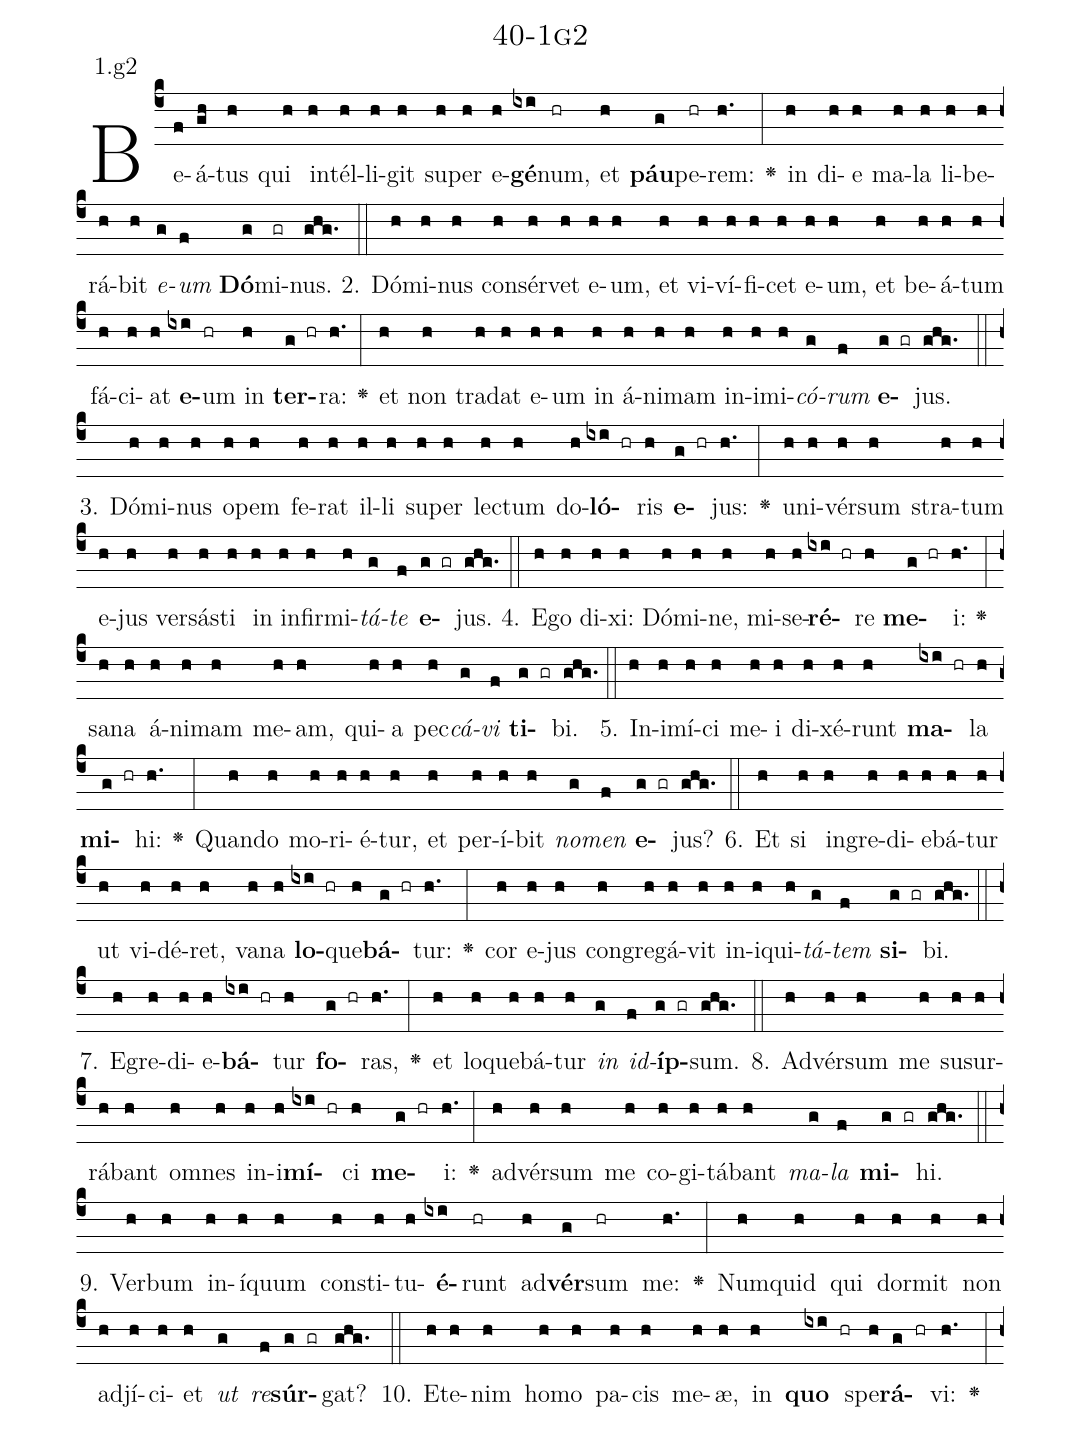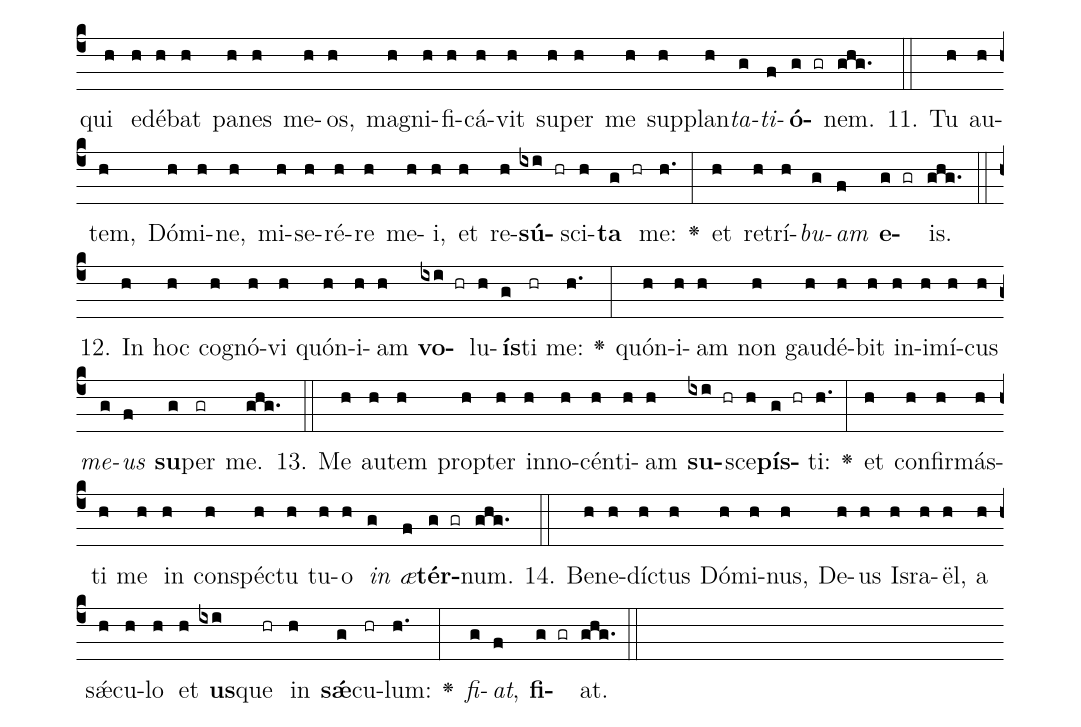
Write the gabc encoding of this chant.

name: 40-1g2;
annotation: 1.g2;
%%
(c4)Be(f)á(gh)tus(h) qui(h) in(h)tél(h)li(h)git(h) su(h)per(h) e(h)<b>gé</b>(ixi)num,(hr) et(h) <b>páu</b>(g)pe(hr)rem:(h.) <v>\greheightstar</v>(:) in(h) di(h)e(h) ma(h)la(h) li(h)be(h)rá(h)bit(h) <i>e</i>(g)<i>um</i>(f) <b>Dó</b>(g)mi(gr)nus.(ghg.) (::)
2. Dó(h)mi(h)nus(h) con(h)sér(h)vet(h) e(h)um,(h) et(h) vi(h)ví(h)fi(h)cet(h) e(h)um,(h) et(h) be(h)á(h)tum(h) fá(h)ci(h)at(h) <b>e</b>(ixi)um(hr) in(h) <b>ter</b>(g hr)ra:(h.) <v>\greheightstar</v>(:) et(h) non(h) tra(h)dat(h) e(h)um(h) in(h) á(h)ni(h)mam(h) in(h)i(h)mi(h)<i>có</i>(g)<i>rum</i>(f) <b>e</b>(g gr)jus.(ghg.) (::)
3. Dó(h)mi(h)nus(h) o(h)pem(h) fe(h)rat(h) il(h)li(h) su(h)per(h) lec(h)tum(h) do(h)<b>ló</b>(ixi hr)ris(h) <b>e</b>(g hr)jus:(h.) <v>\greheightstar</v>(:) u(h)ni(h)vér(h)sum(h) stra(h)tum(h) e(h)jus(h) ver(h)sás(h)ti(h) in(h) in(h)fir(h)mi(h)<i>tá</i>(g)<i>te</i>(f) <b>e</b>(g gr)jus.(ghg.) (::)
4. E(h)go(h) di(h)xi:(h) Dó(h)mi(h)ne,(h) mi(h)se(h)<b>ré</b>(ixi hr)re(h) <b>me</b>(g hr)i:(h.) <v>\greheightstar</v>(:) sa(h)na(h) á(h)ni(h)mam(h) me(h)am,(h) qui(h)a(h) pec(h)<i>cá</i>(g)<i>vi</i>(f) <b>ti</b>(g gr)bi.(ghg.) (::)
5. In(h)i(h)mí(h)ci(h) me(h)i(h) di(h)xé(h)runt(h) <b>ma</b>(ixi hr)la(h) <b>mi</b>(g hr)hi:(h.) <v>\greheightstar</v>(:) Quan(h)do(h) mo(h)ri(h)é(h)tur,(h) et(h) per(h)í(h)bit(h) <i>no</i>(g)<i>men</i>(f) <b>e</b>(g gr)jus?(ghg.) (::)
6. Et(h) si(h) in(h)gre(h)di(h)e(h)bá(h)tur(h) ut(h) vi(h)dé(h)ret,(h) va(h)na(h) <b>lo</b>(ixi hr)que(h)<b>bá</b>(g hr)tur:(h.) <v>\greheightstar</v>(:) cor(h) e(h)jus(h) con(h)gre(h)gá(h)vit(h) in(h)i(h)qui(h)<i>tá</i>(g)<i>tem</i>(f) <b>si</b>(g gr)bi.(ghg.) (::)
7. E(h)gre(h)di(h)e(h)<b>bá</b>(ixi hr)tur(h) <b>fo</b>(g hr)ras,(h.) <v>\greheightstar</v>(:) et(h) lo(h)que(h)bá(h)tur(h) <i>in</i>(g) <i>id</i>(f)<b>íp</b>(g gr)sum.(ghg.) (::)
8. Ad(h)vér(h)sum(h) me(h) su(h)sur(h)rá(h)bant(h) om(h)nes(h) in(h)i(h)<b>mí</b>(ixi hr)ci(h) <b>me</b>(g hr)i:(h.) <v>\greheightstar</v>(:) ad(h)vér(h)sum(h) me(h) co(h)gi(h)tá(h)bant(h) <i>ma</i>(g)<i>la</i>(f) <b>mi</b>(g gr)hi.(ghg.) (::)
9. Ver(h)bum(h) in(h)í(h)quum(h) con(h)sti(h)tu(h)<b>é</b>(ixi)runt(hr) ad(h)<b>vér</b>(g)sum(hr) me:(h.) <v>\greheightstar</v>(:) Num(h)quid(h) qui(h) dor(h)mit(h) non(h) ad(h)jí(h)ci(h)et(h) <i>ut</i>(g) <i>re</i>(f)<b>súr</b>(g gr)gat?(ghg.) (::)
10. Et(h)e(h)nim(h) ho(h)mo(h) pa(h)cis(h) me(h)æ,(h) in(h) <b>quo</b>(ixi hr) spe(h)<b>rá</b>(g hr)vi:(h.) <v>\greheightstar</v>(:) qui(h) e(h)dé(h)bat(h) pa(h)nes(h) me(h)os,(h) ma(h)gni(h)fi(h)cá(h)vit(h) su(h)per(h) me(h) sup(h)plan(h)<i>ta</i>(g)<i>ti</i>(f)<b>ó</b>(g gr)nem.(ghg.) (::)
11. Tu(h) au(h)tem,(h) Dó(h)mi(h)ne,(h) mi(h)se(h)ré(h)re(h) me(h)i,(h) et(h) re(h)<b>sú</b>(ixi hr)sci(h)<b>ta</b>(g hr) me:(h.) <v>\greheightstar</v>(:) et(h) re(h)trí(h)<i>bu</i>(g)<i>am</i>(f) <b>e</b>(g gr)is.(ghg.) (::)
12. In(h) hoc(h) co(h)gnó(h)vi(h) quón(h)i(h)am(h) <b>vo</b>(ixi hr)lu(h)<b>ís</b>(g)ti(hr) me:(h.) <v>\greheightstar</v>(:) quón(h)i(h)am(h) non(h) gau(h)dé(h)bit(h) in(h)i(h)mí(h)cus(h) <i>me</i>(g)<i>us</i>(f) <b>su</b>(g)per(gr) me.(ghg.) (::)
13. Me(h) au(h)tem(h) prop(h)ter(h) in(h)no(h)cén(h)ti(h)am(h) <b>su</b>(ixi hr)sce(h)<b>pís</b>(g hr)ti:(h.) <v>\greheightstar</v>(:) et(h) con(h)fir(h)más(h)ti(h) me(h) in(h) con(h)spéc(h)tu(h) tu(h)o(h) <i>in</i>(g) <i>æ</i>(f)<b>tér</b>(g gr)num.(ghg.) (::)
14. Be(h)ne(h)díc(h)tus(h) Dó(h)mi(h)nus,(h) De(h)us(h) Is(h)ra(h)ël,(h) a(h) sǽ(h)cu(h)lo(h) et(h) <b>us</b>(ixi)que(hr) in(h) <b>sǽ</b>(g)cu(hr)lum:(h.) <v>\greheightstar</v>(:) <i>fi</i>(g)<i>at</i>,(f) <b>fi</b>(g gr)at.(ghg.) (::)
